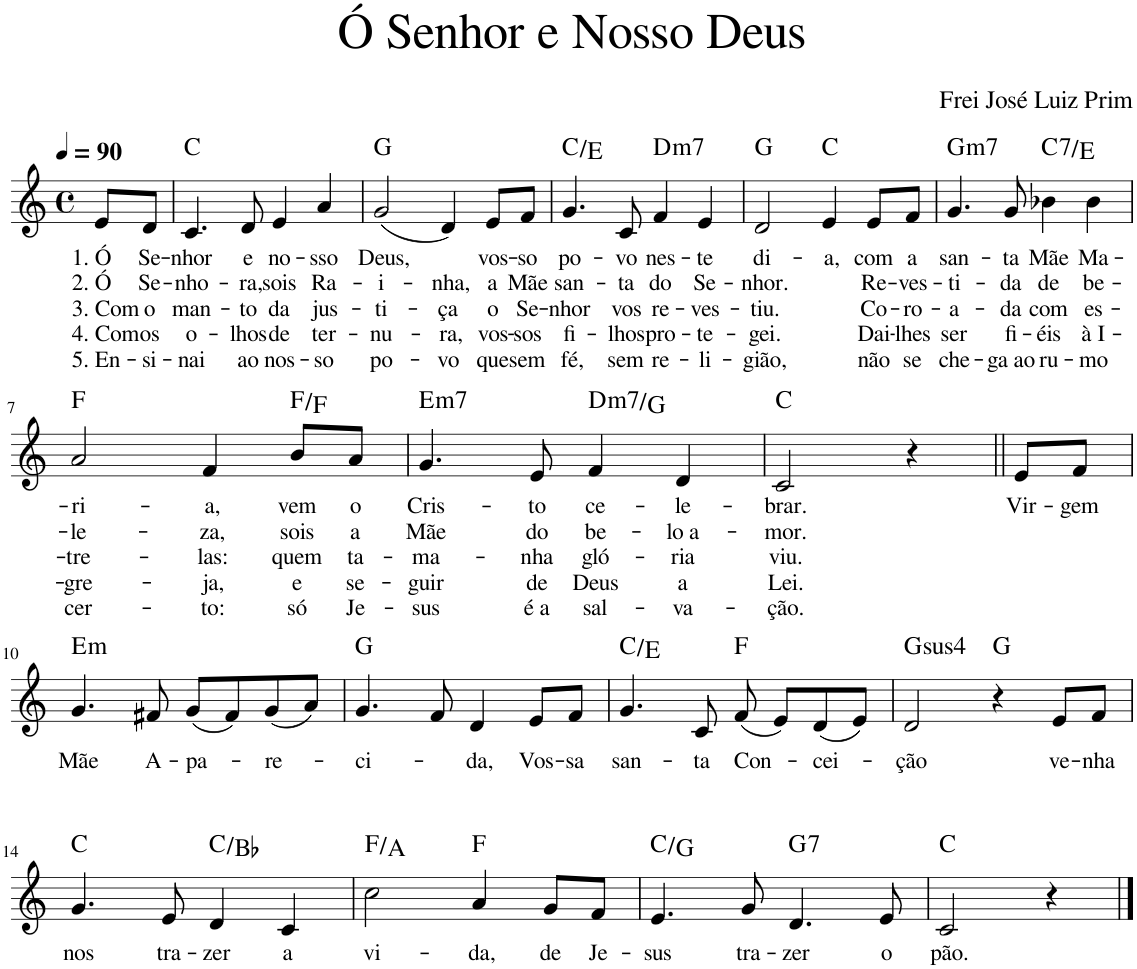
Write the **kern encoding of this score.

**kern	**text	**text	**text	**text	**text	**harte
*part1	*part1	*part1	*part1	*part1	*part1	*part1
*staff1	*staff1	*staff1	*staff1	*staff1	*staff1	*
*I"Voz	*	*	*	*	*	*
*I'Vo.	*	*	*	*	*	*
*clefG2	*	*	*	*	*	*
*k[]	*	*	*	*	*	*
*M4/4	*	*	*	*	*	*
*met(c)	*	*	*	*	*	*
*MM90	*	*	*	*	*	*
=1	=1	=1	=1	=1	=1	=1
!	!LO:LY:b	!LO:LY:b	!LO:LY:b	!LO:LY:b	!LO:LY:b	!
8e/L	1. Ó	2. Ó	3. Com	4. Com	5. En-	.
!	!LO:LY:b	!LO:LY:b	!LO:LY:b	!LO:LY:b	!LO:LY:b	!
8d/J	Se-	Se-	o	os	-si-	.
=2	=2	=2	=2	=2	=2	=2
!	!LO:LY:b	!LO:LY:b	!LO:LY:b	!LO:LY:b	!LO:LY:b	!
4.c/	-nhor	-nho-	man-	o-	-nai	C:maj
!	!LO:LY:b	!LO:LY:b	!LO:LY:b	!LO:LY:b	!LO:LY:b	!
8d/	e	-ra,	-to	-lhos	ao	.
!	!LO:LY:b	!LO:LY:b	!LO:LY:b	!LO:LY:b	!LO:LY:b	!
4e/	no-	sois	da	de	nos-	.
!	!LO:LY:b	!LO:LY:b	!LO:LY:b	!LO:LY:b	!LO:LY:b	!
4a/	-sso	Ra-	jus-	ter-	-so	.
=3	=3	=3	=3	=3	=3	=3
!	!LO:LY:b	!LO:LY:b	!LO:LY:b	!LO:LY:b	!LO:LY:b	!
(2g/	Deus,	-i-	-ti-	-nu-	po-	G:maj
!	!	!LO:LY:b	!LO:LY:b	!LO:LY:b	!LO:LY:b	!
4d/)	.	-nha,	-ça	-ra,	-vo	.
!	!LO:LY:b	!LO:LY:b	!LO:LY:b	!LO:LY:b	!LO:LY:b	!
8e/L	vos-	a	o	vos-	que	.
!	!LO:LY:b	!LO:LY:b	!LO:LY:b	!LO:LY:b	!LO:LY:b	!
8f/J	-so	Mãe	Se-	-sos	sem	.
=4	=4	=4	=4	=4	=4	=4
!	!LO:LY:b	!LO:LY:b	!LO:LY:b	!LO:LY:b	!LO:LY:b	!
4.g/	po-	san-	-nhor	fi-	fé,	C:maj/3
!	!LO:LY:b	!LO:LY:b	!LO:LY:b	!LO:LY:b	!LO:LY:b	!
8c/	-vo	-ta	vos	-lhos	sem	.
!	!LO:LY:b	!LO:LY:b	!LO:LY:b	!LO:LY:b	!LO:LY:b	!LO:H:kt=m7
4f/	nes-	do	re-	pro-	re-	D:min7
!	!LO:LY:b	!LO:LY:b	!LO:LY:b	!LO:LY:b	!LO:LY:b	!
4e/	-te	Se-	-ves-	-te-	-li-	.
=5	=5	=5	=5	=5	=5	=5
!	!LO:LY:b	!LO:LY:b	!LO:LY:b	!LO:LY:b	!LO:LY:b	!
2d/	di-	-nhor.	-tiu.	-gei.	-gião,	G:maj
!	!LO:LY:b	!	!	!	!	!
4e/	-a,	.	.	.	.	C:maj
!	!LO:LY:b	!LO:LY:b	!LO:LY:b	!LO:LY:b	!LO:LY:b	!
8e/L	com	Re-	Co-	Dai-	não	.
!	!LO:LY:b	!LO:LY:b	!LO:LY:b	!LO:LY:b	!LO:LY:b	!
8f/J	a	-ves-	-ro-	-lhes	se	.
=6	=6	=6	=6	=6	=6	=6
!	!LO:LY:b	!LO:LY:b	!LO:LY:b	!LO:LY:b	!LO:LY:b	!LO:H:kt=m7
4.g/	san-	-ti-	-a-	ser	che-	G:min7
!	!LO:LY:b	!LO:LY:b	!LO:LY:b	!LO:LY:b	!LO:LY:b	!
8g/	-ta	-da	-da	fi-	-ga ao	.
!	!LO:LY:b	!LO:LY:b	!LO:LY:b	!LO:LY:b	!LO:LY:b	!LO:H:kt=7
4b-X\	Mãe	de	com	-éis	ru-	C:7/3
!	!LO:LY:b	!LO:LY:b	!LO:LY:b	!LO:LY:b	!LO:LY:b	!
4b-\	Ma-	be-	es-	à I-	-mo	.
!!LO:LB:g=z
=7	=7	=7	=7	=7	=7	=7
!	!LO:LY:b	!LO:LY:b	!LO:LY:b	!LO:LY:b	!LO:LY:b	!
2a/	-ri-	-le-	-tre-	-gre-	cer-	F:maj
!	!LO:LY:b	!LO:LY:b	!LO:LY:b	!LO:LY:b	!LO:LY:b	!
4f/	-a,	-za,	-las:	-ja,	-to:	.
!	!LO:LY:b	!LO:LY:b	!LO:LY:b	!LO:LY:b	!LO:LY:b	!
8b/L	vem	sois	quem	e	só	F:maj
!	!LO:LY:b	!LO:LY:b	!LO:LY:b	!LO:LY:b	!LO:LY:b	!
8a/J	o	a	ta-	se-	Je-	.
=8	=8	=8	=8	=8	=8	=8
!	!LO:LY:b	!LO:LY:b	!LO:LY:b	!LO:LY:b	!LO:LY:b	!LO:H:kt=m7
4.g/	Cris-	Mãe	-ma-	-guir	-sus	E:min7
!	!LO:LY:b	!LO:LY:b	!LO:LY:b	!LO:LY:b	!LO:LY:b	!
8e/	-to	do	-nha	de	é a	.
!	!LO:LY:b	!LO:LY:b	!LO:LY:b	!LO:LY:b	!LO:LY:b	!LO:H:kt=m7
4f/	ce-	be-	gló-	Deus	sal-	D:min7/4
!	!LO:LY:b	!LO:LY:b	!LO:LY:b	!LO:LY:b	!LO:LY:b	!
4d/	-le-	-lo a-	-ria	a	-va-	.
=9	=9	=9	=9	=9	=9	=9
!	!LO:LY:b	!LO:LY:b	!LO:LY:b	!LO:LY:b	!LO:LY:b	!
2c/	-brar.	-mor.	viu.	Lei.	-ção.	C:maj
4r	.	.	.	.	.	.
!	!LO:LY:b	!	!	!	!	!
8e/L	Vir-	.	.	.	.	.
!	!LO:LY:b	!	!	!	!	!
8f/J	-gem	.	.	.	.	.
!!LO:LB:g=z
=10	=10	=10	=10	=10	=10	=10
!	!LO:LY:b	!	!	!	!	!LO:H:kt=m
4.g/	Mãe	.	.	.	.	E:min
!	!LO:LY:b	!	!	!	!	!
8f#X/	A-	.	.	.	.	.
!	!LO:LY:b	!	!	!	!	!
(8g/L	-pa-	.	.	.	.	.
8f#/)	.	.	.	.	.	.
!	!LO:LY:b	!	!	!	!	!
(8g/	-re-	.	.	.	.	.
8a/J)	.	.	.	.	.	.
=11	=11	=11	=11	=11	=11	=11
!	!LO:LY:b	!	!	!	!	!
4.g/	-ci-	.	.	.	.	G:maj
8f/	.	.	.	.	.	.
!	!LO:LY:b	!	!	!	!	!
4d/	-da,	.	.	.	.	.
!	!LO:LY:b	!	!	!	!	!
8e/L	Vos-	.	.	.	.	.
!	!LO:LY:b	!	!	!	!	!
8f/J	-sa	.	.	.	.	.
=12	=12	=12	=12	=12	=12	=12
!	!LO:LY:b	!	!	!	!	!
4.g/	san-	.	.	.	.	C:maj/3
!	!LO:LY:b	!	!	!	!	!
8c/	-ta	.	.	.	.	.
!	!LO:LY:b	!	!	!	!	!
(8f/	Con-	.	.	.	.	F:maj
8e/L)	.	.	.	.	.	.
!	!LO:LY:b	!	!	!	!	!
(8d/	-cei-	.	.	.	.	.
8e/J)	.	.	.	.	.	.
=13	=13	=13	=13	=13	=13	=13
!	!LO:LY:b	!	!	!	!	!LO:H:kt=4
2d/	-ção	.	.	.	.	G:sus4
4r	.	.	.	.	.	G:maj
!	!LO:LY:b	!	!	!	!	!
8e/L	ve-	.	.	.	.	.
!	!LO:LY:b	!	!	!	!	!
8f/J	-nha	.	.	.	.	.
!!LO:LB:g=z
=14	=14	=14	=14	=14	=14	=14
!	!LO:LY:b	!	!	!	!	!
4.g/	nos	.	.	.	.	C:maj
!	!LO:LY:b	!	!	!	!	!
8e/	tra-	.	.	.	.	.
!	!LO:LY:b	!	!	!	!	!
4d/	-zer	.	.	.	.	C:maj/b7
!	!LO:LY:b	!	!	!	!	!
4c/	a	.	.	.	.	.
=15	=15	=15	=15	=15	=15	=15
!	!LO:LY:b	!	!	!	!	!
2cc\	vi-	.	.	.	.	F:maj/3
!	!LO:LY:b	!	!	!	!	!
4a/	-da,	.	.	.	.	F:maj
!	!LO:LY:b	!	!	!	!	!
8g/L	de	.	.	.	.	.
!	!LO:LY:b	!	!	!	!	!
8f/J	Je-	.	.	.	.	.
=16	=16	=16	=16	=16	=16	=16
!	!LO:LY:b	!	!	!	!	!
4.e/	-sus	.	.	.	.	C:maj/5
!	!LO:LY:b	!	!	!	!	!
8g/	tra-	.	.	.	.	.
!	!LO:LY:b	!	!	!	!	!LO:H:kt=7
4.d/	-zer	.	.	.	.	G:7
!	!LO:LY:b	!	!	!	!	!
8e/	o	.	.	.	.	.
=17	=17	=17	=17	=17	=17	=17
!	!LO:LY:b	!	!	!	!	!
2c/	pão.	.	.	.	.	C:maj
4r	.	.	.	.	.	.
==	==	==	==	==	==	==
*-	*-	*-	*-	*-	*-	*-
